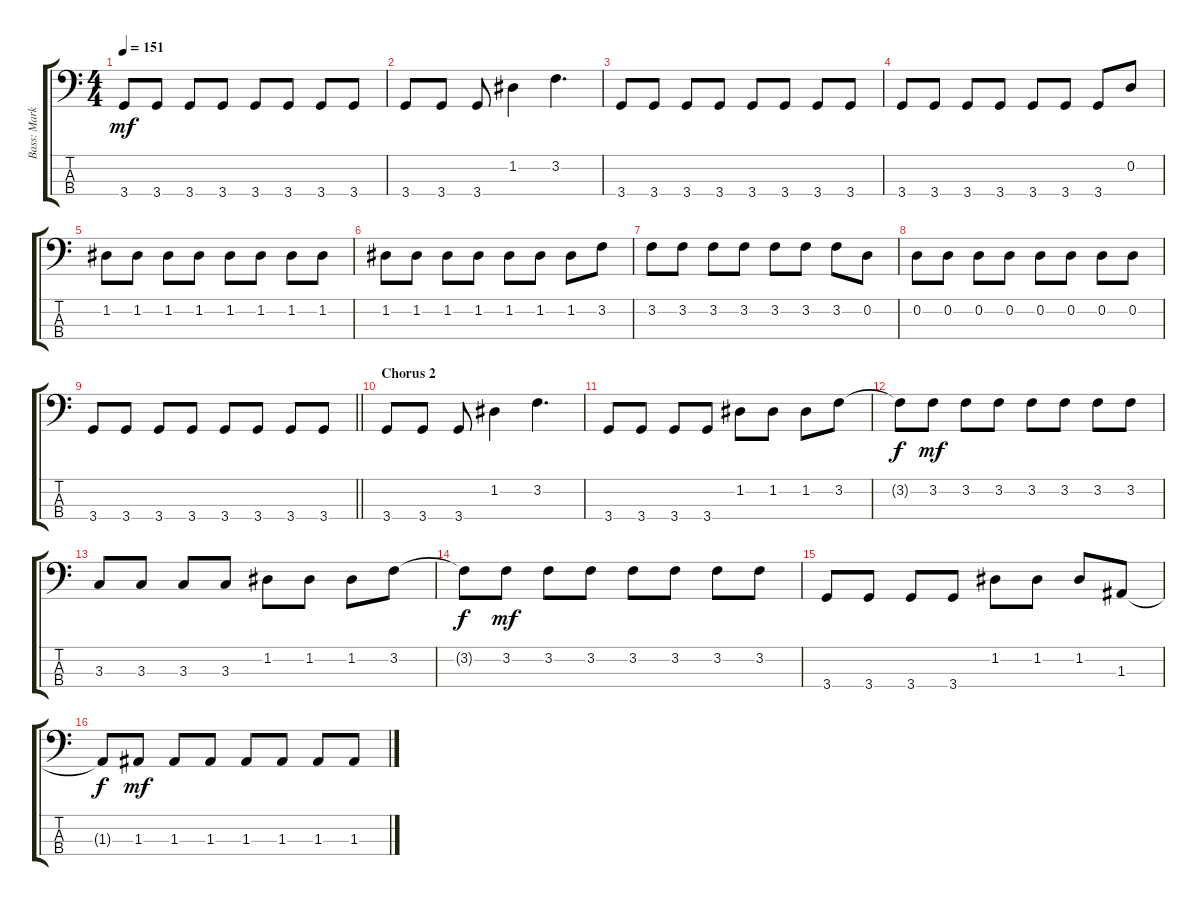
\track ("Bass: Mark Andes" "Bass: Mark") {instrument electricbasspick}
\staff {score tabs}
\tuning (G2 D2 A1 E1) {hide}
\ts (4 4)
\tempo 151
\clef f4
\ks c
3.4.8{dy mf} 3.4.8 3.4.8 3.4.8 3.4.8 3.4.8 3.4.8 3.4.8 |
3.4.8 3.4.8 3.4.8 1.2.4 3.2.4{d} |
3.4.8 3.4.8 3.4.8 3.4.8 3.4.8 3.4.8 3.4.8 3.4.8 |
3.4.8 3.4.8 3.4.8 3.4.8 3.4.8 3.4.8 3.4.8 0.2.8 |
1.2.8 1.2.8 1.2.8 1.2.8 1.2.8 1.2.8 1.2.8 1.2.8 |
1.2.8 1.2.8 1.2.8 1.2.8 1.2.8 1.2.8 1.2.8 3.2.8 |
3.2.8 3.2.8 3.2.8 3.2.8 3.2.8 3.2.8 3.2.8 0.2.8 |
0.2.8 0.2.8 0.2.8 0.2.8 0.2.8 0.2.8 0.2.8 0.2.8 |
\barLineRight lightlight
3.4.8 3.4.8 3.4.8 3.4.8 3.4.8 3.4.8 3.4.8 3.4.8 |
\section ("" "Chorus 2")
3.4.8 3.4.8 3.4.8 1.2.4 3.2.4{d} |
3.4.8 3.4.8 3.4.8 3.4.8 1.2.8 1.2.8 1.2.8 3.2.8 |
3.2{t}.8{dy f} 3.2.8{dy mf} 3.2.8 3.2.8 3.2.8 3.2.8 3.2.8 3.2.8 |
3.3.8 3.3.8 3.3.8 3.3.8 1.2.8 1.2.8 1.2.8 3.2.8 |
3.2{t}.8{dy f} 3.2.8{dy mf} 3.2.8 3.2.8 3.2.8 3.2.8 3.2.8 3.2.8 |
3.4.8 3.4.8 3.4.8 3.4.8 1.2.8 1.2.8 1.2.8 1.3.8 |
1.3{t}.8{dy f} 1.3.8{dy mf} 1.3.8 1.3.8 1.3.8 1.3.8 1.3.8 1.3.8
